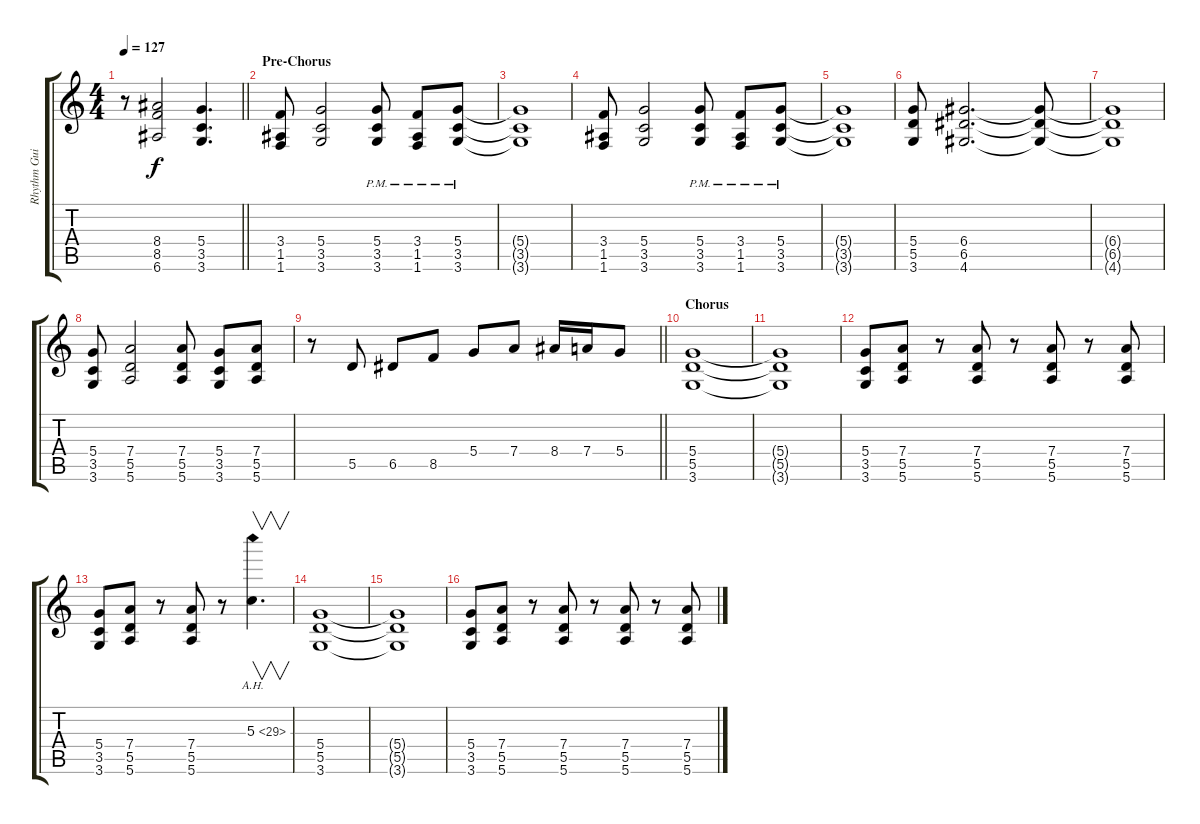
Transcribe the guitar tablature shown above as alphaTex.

\track ("Rhythm Guitar" "Rhythm Gui") {instrument distortionguitar}
\staff {score tabs}
\tuning (E4 B3 G3 D3 A2 E2) {hide}
\ts (4 4)
\tempo 127
\clef g2
\barLineRight lightlight
\ks c
r.8{dy f} (8.4 8.5 6.6).2 (5.4 3.5 3.6).4{d} |
\section ("" "Pre-Chorus")
(3.4 1.5 1.6).8 (5.4 3.5 3.6).2 (5.4{pm} 3.5{pm} 3.6{pm}).8 (3.4{pm} 1.5{pm} 1.6{pm}).8 (5.4{pm} 3.5{pm} 3.6{pm}).8 |
(5.4{t} 3.5{t} 3.6{t}).1 |
(3.4 1.5 1.6).8 (5.4 3.5 3.6).2 (5.4{pm} 3.5{pm} 3.6{pm}).8 (3.4{pm} 1.5{pm} 1.6{pm}).8 (5.4{pm} 3.5{pm} 3.6{pm}).8 |
(5.4{t} 3.5{t} 3.6{t}).1 |
(5.4 5.5 3.6).8 (6.4 6.5 4.6).2{d} (6.4{t} 6.5{t} 4.6{t}).8 |
(6.4{t} 6.5{t} 4.6{t}).1 |
(5.4 3.5 3.6).8 (7.4 5.5 5.6).2 (7.4 5.5 5.6).8 (5.4 3.5 3.6).8 (7.4 5.5 5.6).8 |
\barLineRight lightlight
r.8 5.5.8 6.5.8 8.5.8 5.4.8 7.4.8 8.4.16 7.4.16 5.4.8 |
\section ("" "Chorus")
(5.4 5.5 3.6).1 |
(5.4{t} 5.5{t} 3.6{t}).1 |
(5.4 3.5 3.6).8 (7.4 5.5 5.6).8 r.8 (7.4 5.5 5.6).8 r.8 (7.4 5.5 5.6).8 r.8 (7.4 5.5 5.6).8 |
(5.4 3.5 3.6).8 (7.4 5.5 5.6).8 r.8 (7.4 5.5 5.6).8 r.8 5.3{ah 24}.4{v d} |
(5.4 5.5 3.6).1 |
(5.4{t} 5.5{t} 3.6{t}).1 |
(5.4 3.5 3.6).8 (7.4 5.5 5.6).8 r.8 (7.4 5.5 5.6).8 r.8 (7.4 5.5 5.6).8 r.8 (7.4 5.5 5.6).8
